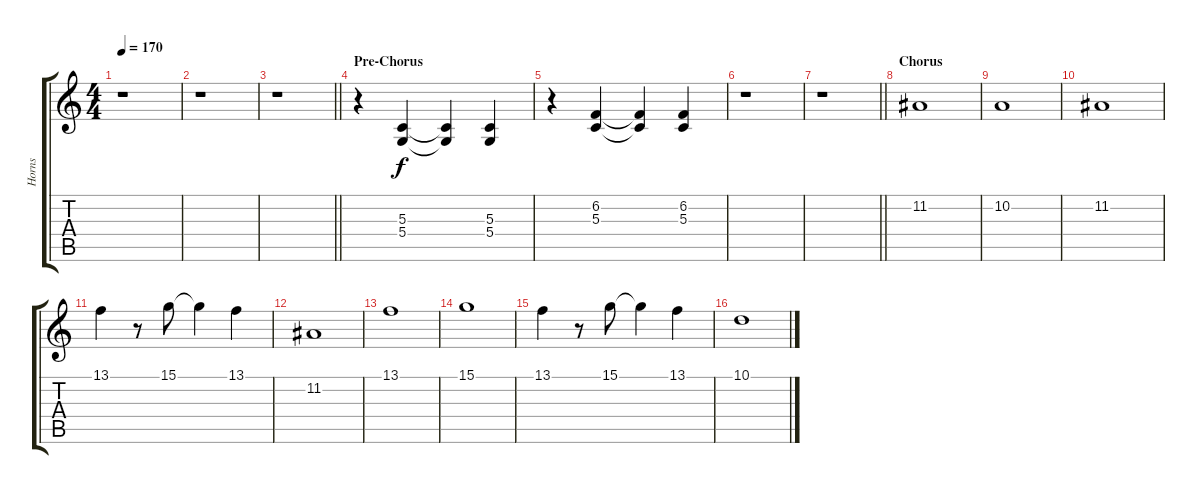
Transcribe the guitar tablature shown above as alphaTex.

\track ("Horns" "Horns") {instrument brasssection}
\staff {score tabs}
\tuning (E4 B3 G3 D3 A2 E2) {hide}
\ts (4 4)
\tempo 170
\clef g2
\ks c
r.1{dy f} |
r.1 |
\barLineRight lightlight
r.1 |
\section ("" "Pre-Chorus")
r.4 (5.3 5.4).4 (5.3{t} 5.4{t}).4 (5.3 5.4).4 |
r.4 (6.2 5.3).4 (6.2{t} 5.3{t}).4 (6.2 5.3).4 |
r.1 |
\barLineRight lightlight
r.1 |
\section ("" "Chorus")
11.2.1 |
10.2.1 |
11.2.1 |
13.1.4 r.8 15.1.8 15.1{t}.4 13.1.4 |
11.2.1 |
13.1.1 |
15.1.1 |
13.1.4 r.8 15.1.8 15.1{t}.4 13.1.4 |
10.1.1
